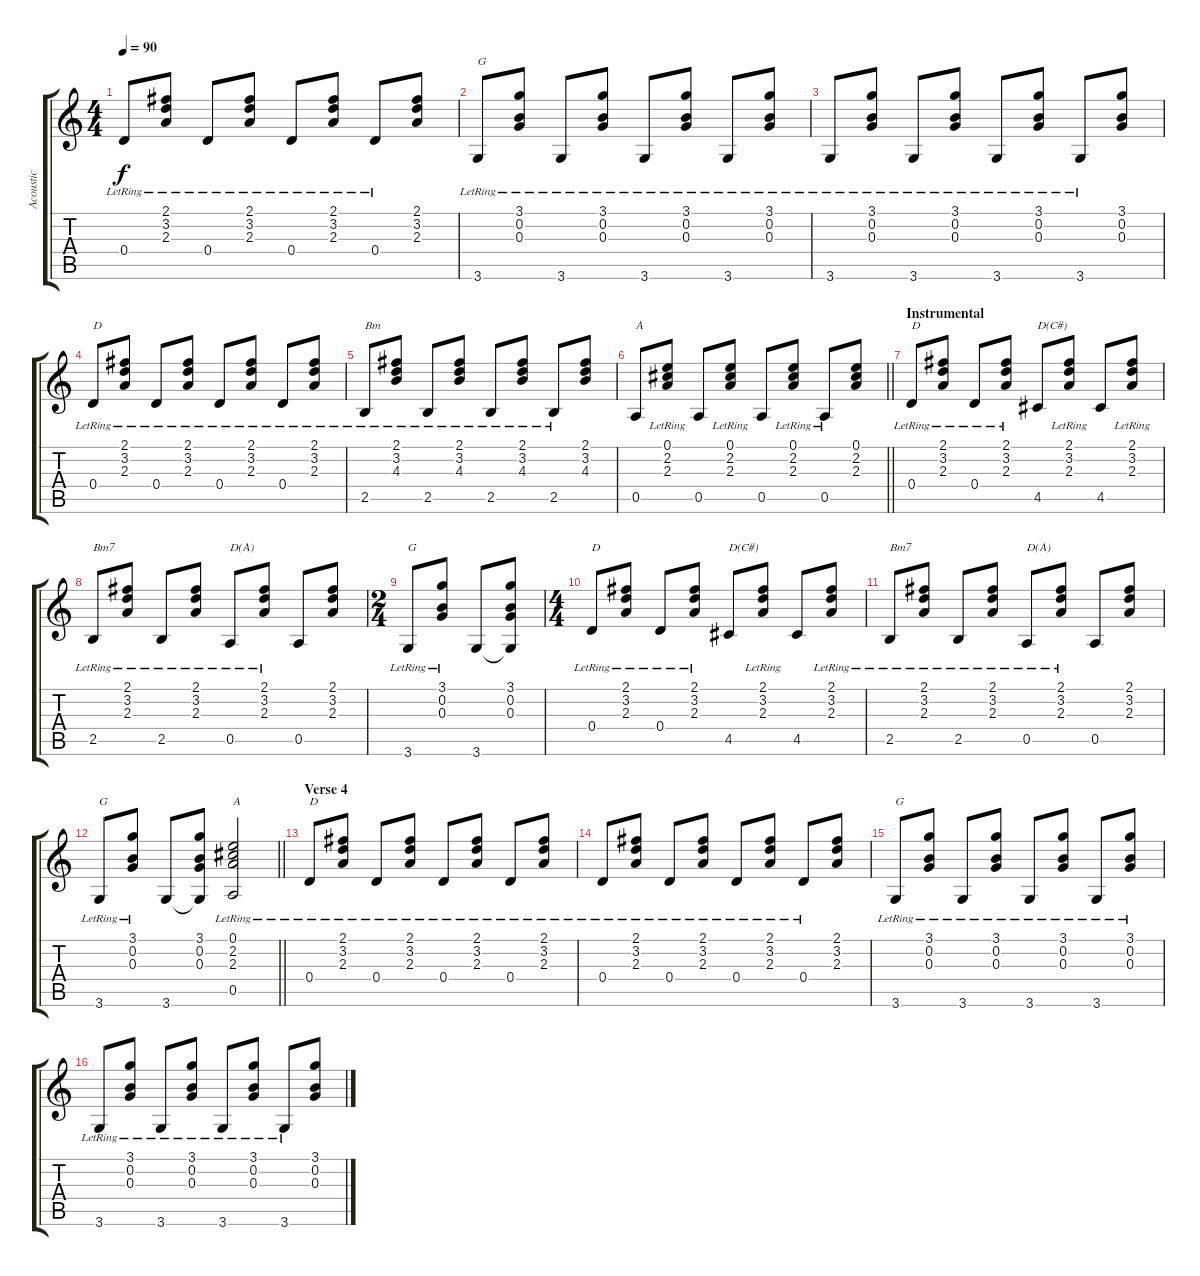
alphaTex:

\track ("Acoustic" "Acoustic") {instrument acousticguitarsteel}
\staff {score tabs}
\tuning (E4 B3 G3 D3 A2 E2) {hide}
\ts (4 4)
\tempo 90
\clef g2
\ks c
0.4{lr}.8{dy f} (2.1{lr} 3.2{lr} 2.3{lr}).8 0.4{lr}.8 (2.1{lr} 3.2{lr} 2.3{lr}).8 0.4{lr}.8 (2.1{lr} 3.2{lr} 2.3{lr}).8 0.4{lr}.8 (2.1 3.2 2.3).8 |
3.6{lr}.8{txt "G"} (3.1{lr} 0.2{lr} 0.3{lr}).8 3.6{lr}.8 (3.1{lr} 0.2{lr} 0.3{lr}).8 3.6{lr}.8 (3.1{lr} 0.2{lr} 0.3{lr}).8 3.6{lr}.8 (3.1{lr} 0.2{lr} 0.3{lr}).8 |
3.6{lr}.8 (3.1{lr} 0.2{lr} 0.3{lr}).8 3.6{lr}.8 (3.1{lr} 0.2{lr} 0.3{lr}).8 3.6{lr}.8 (3.1{lr} 0.2{lr} 0.3{lr}).8 3.6{lr}.8 (3.1 0.2 0.3).8 |
0.4{lr}.8{txt "D"} (2.1{lr} 3.2{lr} 2.3{lr}).8 0.4{lr}.8 (2.1{lr} 3.2{lr} 2.3{lr}).8 0.4{lr}.8 (2.1{lr} 3.2{lr} 2.3{lr}).8 0.4{lr}.8 (2.1{lr} 3.2{lr} 2.3{lr}).8 |
2.5{lr}.8{txt "Bm"} (2.1{lr} 3.2{lr} 4.3{lr}).8 2.5{lr}.8 (2.1{lr} 3.2{lr} 4.3{lr}).8 2.5{lr}.8 (2.1{lr} 3.2{lr} 4.3{lr}).8 2.5{lr}.8 (2.1 3.2 4.3).8 |
\barLineRight lightlight
0.5.8{txt "A"} (0.1{lr} 2.2{lr} 2.3{lr}).8 0.5.8 (0.1{lr} 2.2{lr} 2.3{lr}).8 0.5.8 (0.1{lr} 2.2{lr} 2.3{lr}).8 0.5{lr}.8 (0.1 2.2 2.3).8 |
\section ("" "Instrumental")
0.4{lr}.8{txt "D"} (2.1{lr} 3.2{lr} 2.3{lr}).8 0.4{lr}.8 (2.1{lr} 3.2{lr} 2.3{lr}).8 4.5.8{txt "D(C#)"} (2.1{lr} 3.2{lr} 2.3{lr}).8 4.5.8 (2.1{lr} 3.2{lr} 2.3{lr}).8 |
2.5{lr}.8{txt "Bm7"} (2.1{lr} 3.2{lr} 2.3{lr}).8 2.5{lr}.8 (2.1{lr} 3.2{lr} 2.3{lr}).8 0.5{lr}.8{txt "D(A)"} (2.1{lr} 3.2{lr} 2.3{lr}).8 0.5.8 (2.1 3.2 2.3).8 |
\ts (2 4)
3.6{lr}.8{txt "G"} (3.1{lr} 0.2{lr} 0.3{lr}).8 3.6.8 (3.1 0.2 0.3 3.6{t}).8 |
\ts (4 4)
0.4{lr}.8{txt "D"} (2.1{lr} 3.2{lr} 2.3{lr}).8 0.4{lr}.8 (2.1{lr} 3.2{lr} 2.3{lr}).8 4.5.8{txt "D(C#)"} (2.1{lr} 3.2{lr} 2.3{lr}).8 4.5.8 (2.1{lr} 3.2{lr} 2.3{lr}).8 |
2.5{lr}.8{txt "Bm7"} (2.1{lr} 3.2{lr} 2.3{lr}).8 2.5{lr}.8 (2.1{lr} 3.2{lr} 2.3{lr}).8 0.5{lr}.8{txt "D(A)"} (2.1{lr} 3.2{lr} 2.3{lr}).8 0.5.8 (2.1 3.2 2.3).8 |
\barLineRight lightlight
3.6{lr}.8{txt "G"} (3.1{lr} 0.2{lr} 0.3{lr}).8 3.6.8 (3.1 0.2 0.3 3.6{t}).8 (0.1{lr} 2.2{lr} 2.3{lr} 0.5).2{txt "A"} |
\section ("" "Verse 4")
0.4{lr}.8{txt "D"} (2.1{lr} 3.2{lr} 2.3{lr}).8 0.4{lr}.8 (2.1{lr} 3.2{lr} 2.3{lr}).8 0.4{lr}.8 (2.1{lr} 3.2{lr} 2.3{lr}).8 0.4{lr}.8 (2.1{lr} 3.2{lr} 2.3{lr}).8 |
0.4{lr}.8 (2.1{lr} 3.2{lr} 2.3{lr}).8 0.4{lr}.8 (2.1{lr} 3.2{lr} 2.3{lr}).8 0.4{lr}.8 (2.1{lr} 3.2{lr} 2.3{lr}).8 0.4{lr}.8 (2.1 3.2 2.3).8 |
3.6{lr}.8{txt "G"} (3.1{lr} 0.2{lr} 0.3{lr}).8 3.6{lr}.8 (3.1{lr} 0.2{lr} 0.3{lr}).8 3.6{lr}.8 (3.1{lr} 0.2{lr} 0.3{lr}).8 3.6{lr}.8 (3.1{lr} 0.2{lr} 0.3{lr}).8 |
3.6{lr}.8 (3.1{lr} 0.2{lr} 0.3{lr}).8 3.6{lr}.8 (3.1{lr} 0.2{lr} 0.3{lr}).8 3.6{lr}.8 (3.1{lr} 0.2{lr} 0.3{lr}).8 3.6{lr}.8 (3.1 0.2 0.3).8
